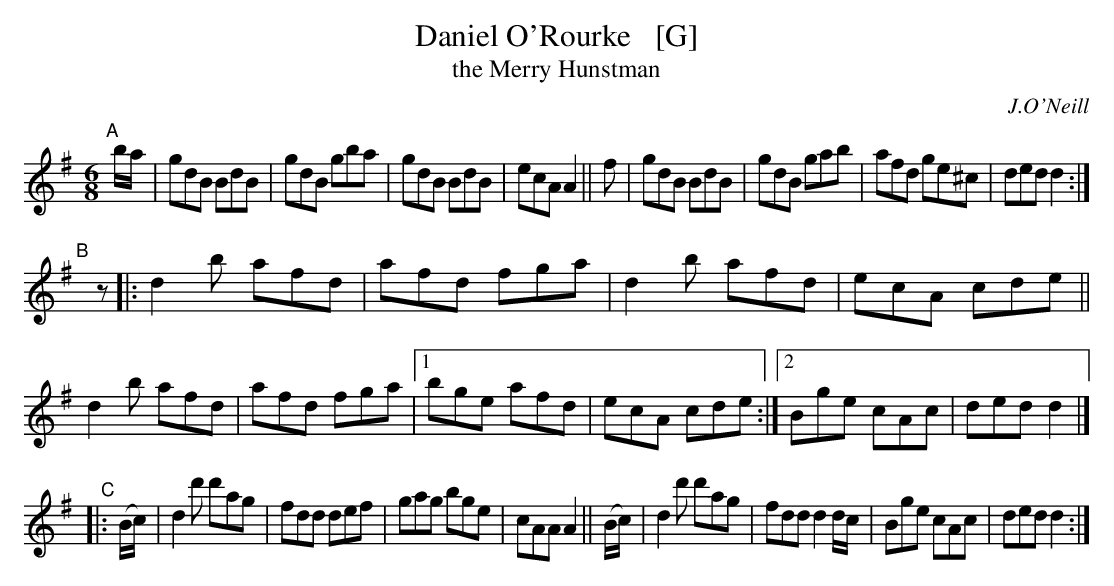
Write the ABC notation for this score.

X:1
T: Daniel O'Rourke   [G]
T: the Merry Hunstman
O: J.O'Neill
M: 6/8
L: 1/8
K: G	% and/or Dmix
"^A"[|] b/a/ |\
gdB BdB | gdB gba | gdB BdB | ecA A2 || f |\
gdB BdB | gdB gab | afd ge^c | ded d2 :|
"^B"[|] z |:\
d2b afd | afd fga | d2b afd | ecA cde || d2b afd | afd fga |\
[1 bge afd | ecA cde :|[2 Bge cAc | ded d2 |]
"^C"|: (B/c/) |\
d2d' d'ag | fdd def | gag bge | cAA A2 || (B/c/) |\
d2d' d'ag | fdd d2 d/c/ | Bge cAc | ded d2 :|
